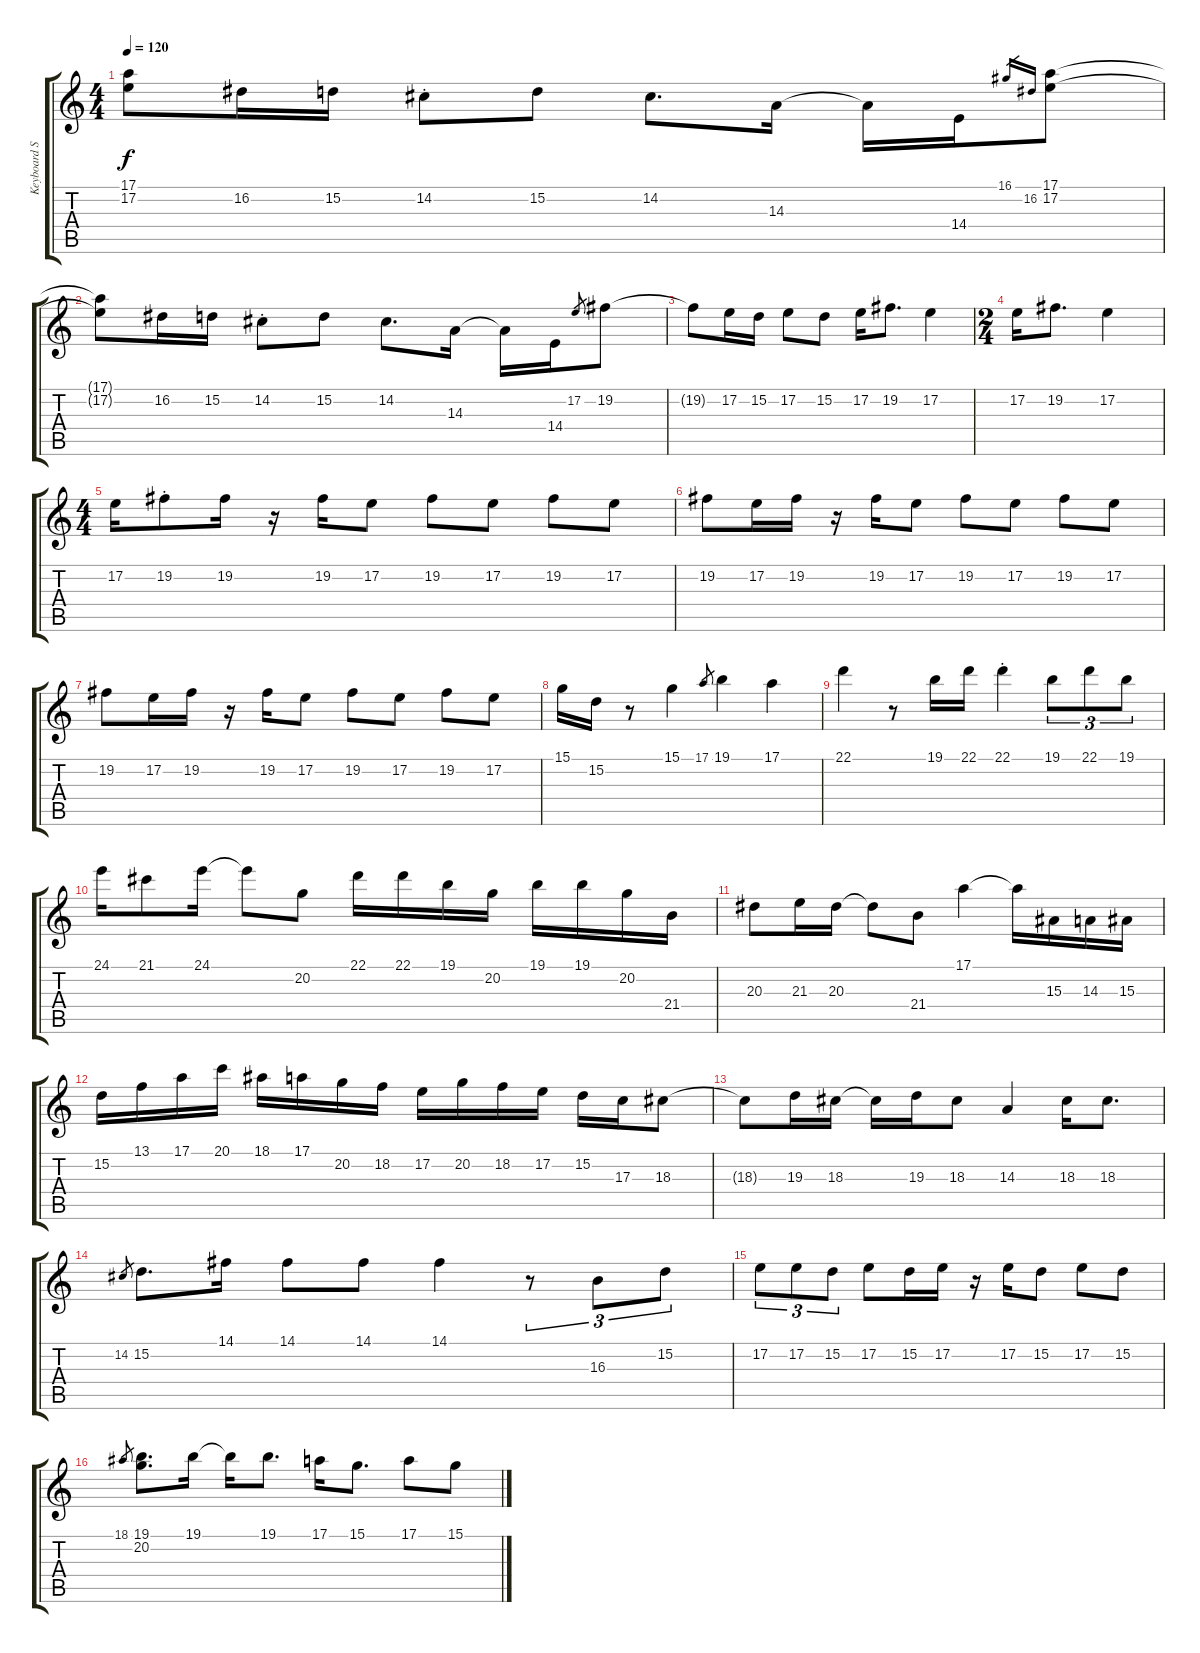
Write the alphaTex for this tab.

\track ("Keyboard Solo" "Keyboard S") {instrument electricpiano1}
\staff {score tabs}
\tuning (E4 B3 G3 D3 A2 E2) {hide}
\ts (4 4)
\tempo 120
\clef g2
\ks c
(17.1{t} 17.2{t}).8{dy f} 16.2.16 15.2.16 14.2{st}.8 15.2.8 14.2.8{d} 14.3.16 14.3{t}.16 14.4.16 16.1.16{gr} 16.2.16{gr} (17.1 17.2).8 |
(17.1{t} 17.2{t}).8 16.2.16 15.2.16 14.2{st}.8 15.2.8 14.2.8{d} 14.3.16 14.3{t}.16 14.4.16 17.2.8{gr} 19.2.8 |
19.2{t}.8 17.2.16 15.2.16 17.2.8 15.2.8 17.2.16 19.2.8{d} 17.2.4 |
\ts (2 4)
17.2.16 19.2.8{d} 17.2.4 |
\ts (4 4)
17.2.16 19.2{st}.8 19.2.16 r.16 19.2.16 17.2.8 19.2.8 17.2.8 19.2.8 17.2.8 |
19.2.8 17.2.16 19.2.16 r.16 19.2.16 17.2.8 19.2.8 17.2.8 19.2.8 17.2.8 |
19.2.8 17.2.16 19.2.16 r.16 19.2.16 17.2.8 19.2.8 17.2.8 19.2.8 17.2.8 |
15.1.16 15.2.16 r.8 15.1.4 17.1.8{gr} 19.1.4 17.1.4 |
22.1.4 r.8 19.1.16 22.1.16 22.1{st}.4 19.1.8{tu (3 2)} 22.1.8{tu (3 2)} 19.1.8{tu (3 2)} |
24.1.16 21.1.8 24.1.16 24.1{t}.8 20.2.8 22.1.16 22.1.16 19.1.16 20.2.16 19.1.16 19.1.16 20.2.16 21.4.16 |
20.3.8 21.3.16 20.3.16 20.3{t}.8 21.4.8 17.1.4 17.1{t}.16 15.3.16 14.3.16 15.3.16 |
15.2.16 13.1.16 17.1.16 20.1.16 18.1.16 17.1.16 20.2.16 18.2.16 17.2.16 20.2.16 18.2.16 17.2.16 15.2.16 17.3.16 18.3.8 |
18.3{t}.8 19.3.16 18.3.16 18.3{t}.16 19.3.16 18.3.8 14.3.4 18.3.16 18.3.8{d} |
14.2.8{gr} 15.2.8{d} 14.1.16 14.1.8 14.1.8 14.1.4 r.8{tu (3 2)} 16.3.8{tu (3 2)} 15.2.8{tu (3 2)} |
17.2.8{tu (3 2)} 17.2.8{tu (3 2)} 15.2.8{tu (3 2)} 17.2.8 15.2.16 17.2.16 r.16 17.2.16 15.2.8 17.2.8 15.2.8 |
18.1.8{gr} (19.1 20.2).8{d} 19.1.16 19.1{t}.16 19.1.8{d} 17.1.16 15.1.8{d} 17.1.8 15.1.8
